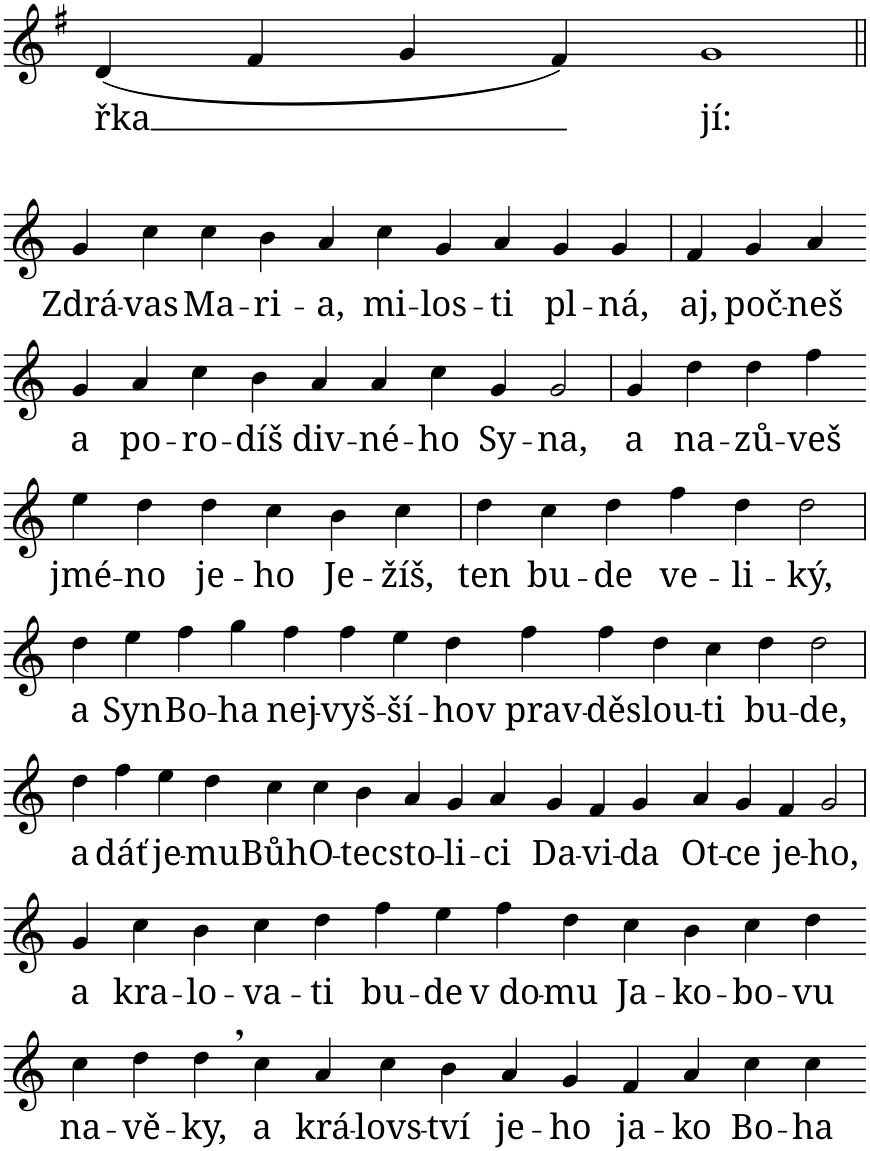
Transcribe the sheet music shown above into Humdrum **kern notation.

**kern	**text
*part1	*part1
*staff1	*staff1
*I"Piano	*
*I'Pno.	*
!!LO:PB:g=z
*clefG2	*
*k[f#]	*
*M4/2	*
=20	=20
!	!LO:LY:b
(4d/	řka
4f#/	.
4g/	.
4f#/)	.
!	!LO:LY:b
1g	jí:
!!LO:LB:g=z
=21||	=21||
*k[]	*
*M6/1	*
!	!LO:LY:b
4g/	Zdrá-
!	!LO:LY:b
4cc\	-vas
!	!LO:LY:b
4cc\	Ma-
!	!LO:LY:b
4b\	-ri-
!	!LO:LY:b
4a/	-a,
!	!LO:LY:b
4cc\	mi-
!	!LO:LY:b
4g/	-los-
!	!LO:LY:b
4a/	-ti
!	!LO:LY:b
4g/	pl-
!	!LO:LY:b
4g/	-ná,
=22	=22
!	!LO:LY:b
4f/	aj,
!	!LO:LY:b
4g/	poč-
!	!LO:LY:b
4a/	-neš
!!LO:LB:g=z
=23-	=23-
!	!LO:LY:b
4g/	a
!	!LO:LY:b
4a/	po-
!	!LO:LY:b
4cc\	-ro-
!	!LO:LY:b
4b\	-díš
!	!LO:LY:b
4a/	div-
!	!LO:LY:b
4a/	-né-
!	!LO:LY:b
4cc\	-ho
!	!LO:LY:b
4g/	Sy-
!	!LO:LY:b
2g/	-na,
=24	=24
!	!LO:LY:b
4g/	a
!	!LO:LY:b
4dd\	na-
!	!LO:LY:b
4dd\	-zů-
!	!LO:LY:b
4ff\	-veš
!!LO:LB:g=z
=25-	=25-
!	!LO:LY:b
4ee\	jmé-
!	!LO:LY:b
4dd\	-no
!	!LO:LY:b
4dd\	je-
!	!LO:LY:b
4cc\	-ho
!	!LO:LY:b
4b\	Je-
!	!LO:LY:b
4cc\	-žíš,
=26	=26
!	!LO:LY:b
4dd\	ten
!	!LO:LY:b
4cc\	bu-
!	!LO:LY:b
4dd\	-de
!	!LO:LY:b
4ff\	ve-
!	!LO:LY:b
4dd\	-li-
!	!LO:LY:b
2dd\	-ký,
!!LO:LB:g=z
=27	=27
!	!LO:LY:b
4dd\	a
!	!LO:LY:b
4ee\	Syn
!	!LO:LY:b
4ff\	Bo-
!	!LO:LY:b
4gg\	-ha
!	!LO:LY:b
4ff\	nej-
!	!LO:LY:b
4ff\	-vyš-
!	!LO:LY:b
4ee\	-ší-
!	!LO:LY:b
4dd\	-ho
!	!LO:LY:b
4ff\	v prav-
!	!LO:LY:b
4ff\	dě
!	!LO:LY:b
4dd\	slou-
!	!LO:LY:b
4cc\	-ti
!	!LO:LY:b
4dd\	bu-
!	!LO:LY:b
2dd\	-de,
!!LO:LB:g=z
=28	=28
!	!LO:LY:b
4dd\	a
!	!LO:LY:b
4ff\	dáť
!	!LO:LY:b
4ee\	je-
!	!LO:LY:b
4dd\	-mu
!	!LO:LY:b
4cc\	Bůh
!	!LO:LY:b
4cc\	O-
!	!LO:LY:b
4b\	-tec
!	!LO:LY:b
4a/	sto-
!	!LO:LY:b
4g/	-li-
!	!LO:LY:b
4a/	-ci
!	!LO:LY:b
4g/	Da-
!	!LO:LY:b
4f/	-vi-
!	!LO:LY:b
4g/	-da
!	!LO:LY:b
4a/	Ot-
!	!LO:LY:b
4g/	-ce
!	!LO:LY:b
4f/	je-
!	!LO:LY:b
2g/	-ho,
!!LO:LB:g=z
=29	=29
!	!LO:LY:b
4g/	a
!	!LO:LY:b
4cc\	kra-
!	!LO:LY:b
4b\	-lo-
!	!LO:LY:b
4cc\	-va-
!	!LO:LY:b
4dd\	-ti
!	!LO:LY:b
4ff\	bu-
!	!LO:LY:b
4ee\	-de
!	!LO:LY:b
4ff\	v do-
!	!LO:LY:b
4dd\	-mu
!	!LO:LY:b
4cc\	Ja-
!	!LO:LY:b
4b\	-ko-
!	!LO:LY:b
4cc\	-bo-
!	!LO:LY:b
4dd\	-vu
!!LO:LB:g=z
=30-	=30-
!	!LO:LY:b
4cc\	na-
!	!LO:LY:b
4dd\	-vě-
!	!LO:LY:b
4dd,\	-ky,
!	!LO:LY:b
4cc\	a
!	!LO:LY:b
4a/	krá-
!	!LO:LY:b
4cc\	-lovs-
!	!LO:LY:b
4b\	-tví
!	!LO:LY:b
4a/	je-
!	!LO:LY:b
4g/	-ho
!	!LO:LY:b
4f/	ja-
!	!LO:LY:b
4a/	-ko
!	!LO:LY:b
4cc\	Bo-
!	!LO:LY:b
4cc\	-ha
=-	=-
*-	*-
